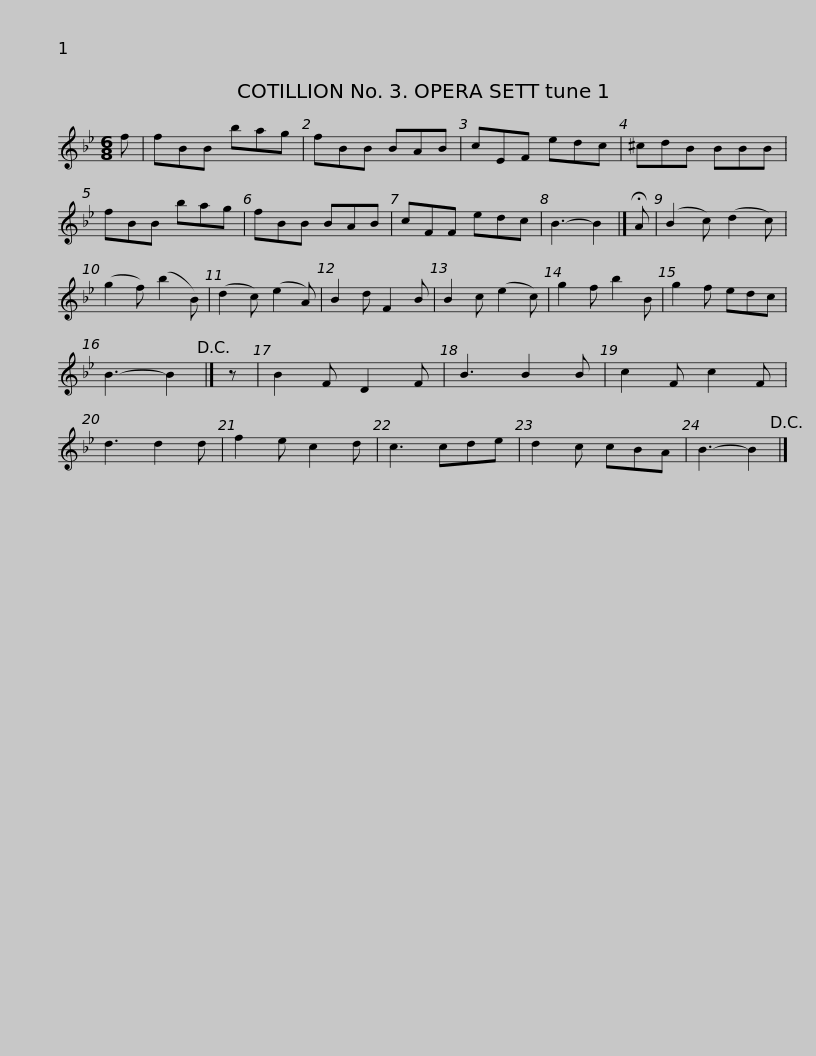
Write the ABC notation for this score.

X:1
L:1/8
M:6/8
I:linebreak $
K:Bb
V:1 treble
V:1
 f | fBB bag | fBB BAB | cEF edc | ^cdB BBB | %5
 fBB bag | fBB BAB | cFF edc |$ B3- B2 |] !fermata!A | %10
 (B2 c) (d2 c) | (g2 f) (b2 B) | (d2 c) (e2 A) | B2 d F2 B | B2 c (e2 c) | %15
 g2 f b2 B | g2 f edc | B3- B2!D.C.! |] z |$ B2 F D2 F | %20
 B3 B2 B | c2 F c2 F | d3 d2 d | f2 e c2 d | c3 cde | %25
 d2 c cBA | B3- B2!D.C.! |] %27
